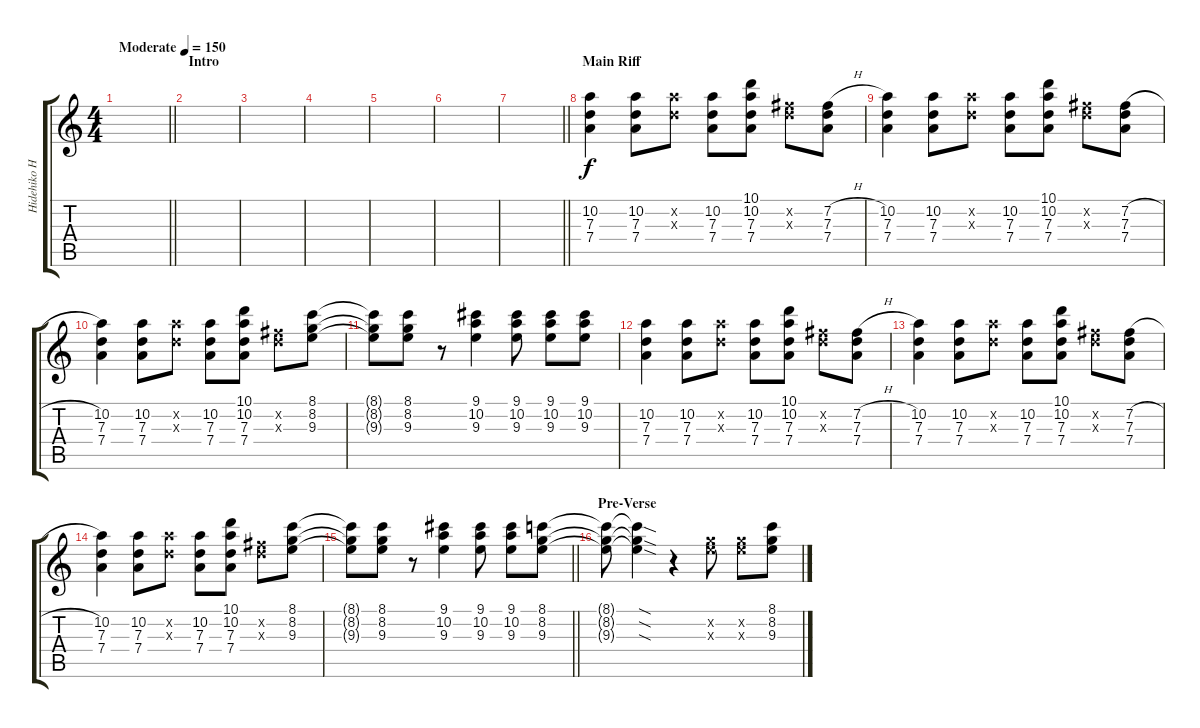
\track ("Hidehiko Hoshino" "Hidehiko H") {instrument electricguitarjazz}
\staff {score tabs}
\tuning (E4 B3 G3 D3 A2 E2) {hide}
\ts (4 4)
\tempo (150 "Moderate")
\clef g2
\barLineRight lightlight
\ks c
|
\section ("" "Intro")
|
|
|
|
|
\barLineRight lightlight
|
\section ("" "Main Riff")
(10.2 7.3 7.4).4 (10.2 7.3 7.4).8 (10.2{x} 7.3{x}).8 (10.2 7.3 7.4).8 (10.1 10.2 7.3 7.4).8 (7.2{x} 7.3{x}).8 (7.2{h} 7.3 7.4).8 |
(10.2 7.3 7.4).4 (10.2 7.3 7.4).8 (10.2{x} 7.3{x}).8 (10.2 7.3 7.4).8 (10.1 10.2 7.3 7.4).8 (7.2{x} 7.3{x}).8 (7.2{h} 7.3 7.4).8 |
(10.2 7.3 7.4).4 (10.2 7.3 7.4).8 (10.2{x} 7.3{x}).8 (10.2 7.3 7.4).8 (10.1 10.2 7.3 7.4).8 (7.2{x} 7.3{x}).8 (8.1 8.2 9.3).8 |
(8.1{t} 8.2{t} 9.3{t}).8 (8.1 8.2 9.3).8 r.8 (9.1 10.2 9.3).4 (9.1 10.2 9.3).8 (9.1 10.2 9.3).8 (9.1 10.2 9.3).8 |
(10.2 7.3 7.4).4 (10.2 7.3 7.4).8 (10.2{x} 7.3{x}).8 (10.2 7.3 7.4).8 (10.1 10.2 7.3 7.4).8 (7.2{x} 7.3{x}).8 (7.2{h} 7.3 7.4).8 |
(10.2 7.3 7.4).4 (10.2 7.3 7.4).8 (10.2{x} 7.3{x}).8 (10.2 7.3 7.4).8 (10.1 10.2 7.3 7.4).8 (7.2{x} 7.3{x}).8 (7.2{h} 7.3 7.4).8 |
(10.2 7.3 7.4).4 (10.2 7.3 7.4).8 (10.2{x} 7.3{x}).8 (10.2 7.3 7.4).8 (10.1 10.2 7.3 7.4).8 (7.2{x} 7.3{x}).8 (8.1 8.2 9.3).8 |
\barLineRight lightlight
(8.1{t} 8.2{t} 9.3{t}).8 (8.1 8.2 9.3).8 r.8 (9.1 10.2 9.3).4 (9.1 10.2 9.3).8 (9.1 10.2 9.3).8 (8.1 8.2 9.3).8 |
\section ("" "Pre-Verse")
(8.1{t} 8.2{t} 9.3{t}).8 (8.1{sod t} 8.2{sod t} 9.3{sod t}).4 r.4 (8.2{x} 9.3{x}).8 (8.2{x} 9.3{x}).8 (8.1 8.2 9.3).8
